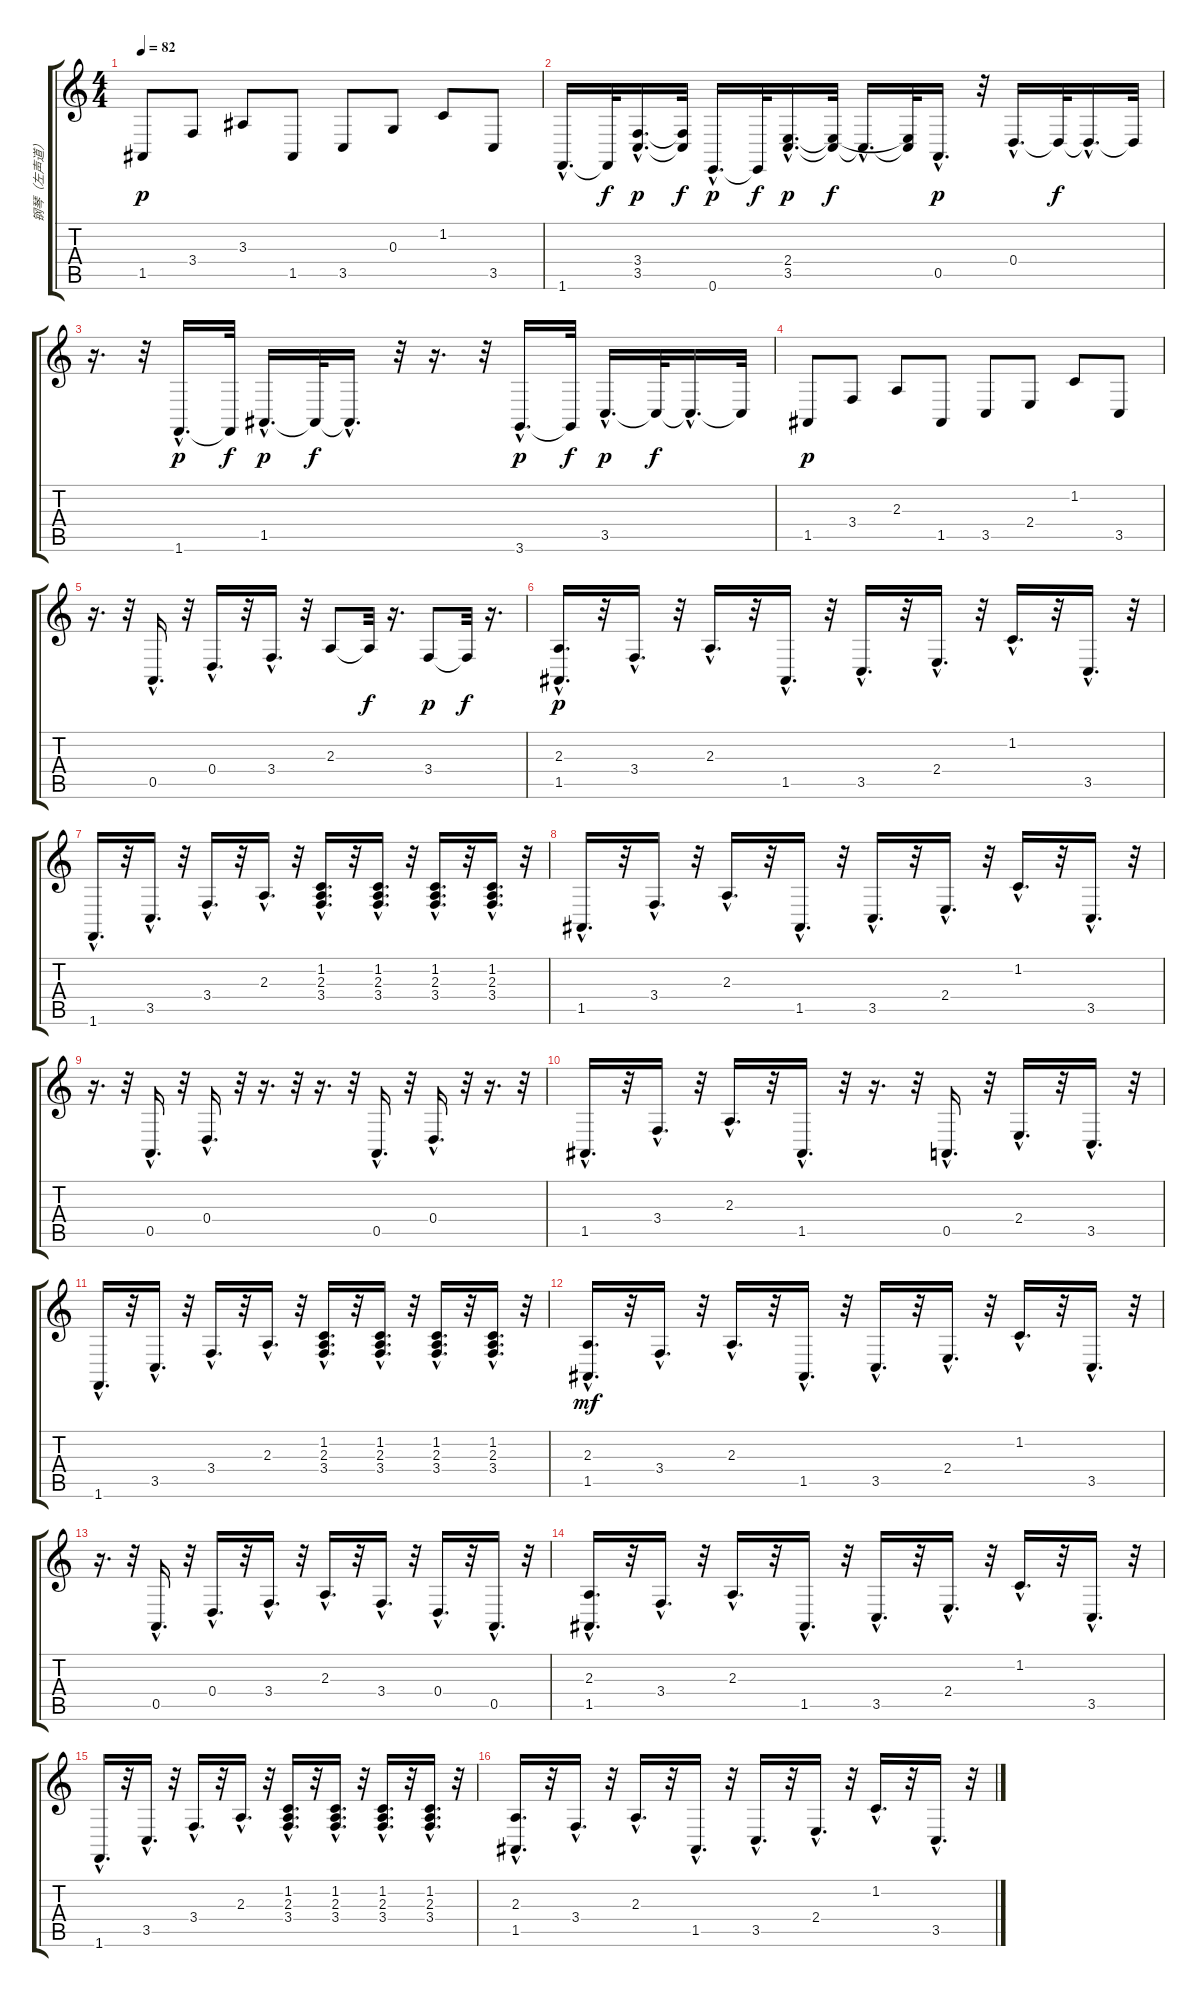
\track ("钢琴（左声道）" "钢琴（左声道）") {instrument acousticgrandpiano}
\staff {score tabs}
\tuning (E4 B3 G3 D3 A2 E2) {hide}
\ts (4 4)
\tempo 82
\clef g2
\ks c
1.5.8{dy p} 3.4.8 3.3.8 1.5.8 3.5.8 0.3.8 1.2.8 3.5.8 |
1.6{hac}.16{d} 1.6{t}.32{dy f} (3.4{hac} 3.5{hac}).16{d dy p} (3.4{t} 3.5{t}).32{dy f} 0.6{hac}.16{d dy p} 0.6{t}.32{dy f} (2.4{hac} 3.5{hac}).16{d dy p} (2.4{t} 3.5{t}).32{dy f} 3.5{hac t}.16{d} (2.4{t} 3.5{t}).32 0.5{hac}.16{d dy p} r.32 0.4{hac}.16{d} 0.4{t}.32{dy f} 0.4{hac t}.16{d} 0.4{t}.32 |
r.16{d} r.32 1.6{hac}.16{d dy p} 1.6{t}.32{dy f} 1.5{hac}.16{d dy p} 1.5{t}.32{dy f} 1.5{hac t}.16{d} r.32 r.16{d} r.32 3.6{hac}.16{d dy p} 3.6{t}.32{dy f} 3.5{hac}.16{d dy p} 3.5{t}.32{dy f} 3.5{hac t}.16{d} 3.5{t}.32 |
1.5.8{dy p} 3.4.8 2.3.8 1.5.8 3.5.8 2.4.8 1.2.8 3.5.8 |
r.16{d} r.32 0.5{hac}.16{d} r.32 0.4{hac}.16{d} r.32 3.4{hac}.16{d} r.32 2.3.8 2.3{t}.32{dy f} r.16{d} 3.4.8{dy p} 3.4{t}.32{dy f} r.16{d} |
(2.3{hac} 1.5{hac}).16{d dy p} r.32 3.4{hac}.16{d} r.32 2.3{hac}.16{d} r.32 1.5{hac}.16{d} r.32 3.5{hac}.16{d} r.32 2.4{hac}.16{d} r.32 1.2{hac}.16{d} r.32 3.5{hac}.16{d} r.32 |
1.6{hac}.16{d} r.32 3.5{hac}.16{d} r.32 3.4{hac}.16{d} r.32 2.3{hac}.16{d} r.32 (1.2{hac} 2.3{hac} 3.4{hac}).16{d} r.32 (1.2{hac} 2.3{hac} 3.4{hac}).16{d} r.32 (1.2{hac} 2.3{hac} 3.4{hac}).16{d} r.32 (1.2{hac} 2.3{hac} 3.4{hac}).16{d} r.32 |
1.5{hac}.16{d} r.32 3.4{hac}.16{d} r.32 2.3{hac}.16{d} r.32 1.5{hac}.16{d} r.32 3.5{hac}.16{d} r.32 2.4{hac}.16{d} r.32 1.2{hac}.16{d} r.32 3.5{hac}.16{d} r.32 |
r.16{d} r.32 0.5{hac}.16{d} r.32 0.4{hac}.16{d} r.32 r.16{d} r.32 r.16{d} r.32 0.5{hac}.16{d} r.32 0.4{hac}.16{d} r.32 r.16{d} r.32 |
1.5{hac}.16{d} r.32 3.4{hac}.16{d} r.32 2.3{hac}.16{d} r.32 1.5{hac}.16{d} r.32 r.16{d} r.32 0.5{hac}.16{d} r.32 2.4{hac}.16{d} r.32 3.5{hac}.16{d} r.32 |
1.6{hac}.16{d} r.32 3.5{hac}.16{d} r.32 3.4{hac}.16{d} r.32 2.3{hac}.16{d} r.32 (1.2{hac} 2.3{hac} 3.4{hac}).16{d} r.32 (1.2{hac} 2.3{hac} 3.4{hac}).16{d} r.32 (1.2{hac} 2.3{hac} 3.4{hac}).16{d} r.32 (1.2{hac} 2.3{hac} 3.4{hac}).16{d} r.32 |
(2.3{hac} 1.5{hac}).16{d dy mf} r.32 3.4{hac}.16{d} r.32 2.3{hac}.16{d} r.32 1.5{hac}.16{d} r.32 3.5{hac}.16{d} r.32 2.4{hac}.16{d} r.32 1.2{hac}.16{d} r.32 3.5{hac}.16{d} r.32 |
r.16{d} r.32 0.5{hac}.16{d} r.32 0.4{hac}.16{d} r.32 3.4{hac}.16{d} r.32 2.3{hac}.16{d} r.32 3.4{hac}.16{d} r.32 0.4{hac}.16{d} r.32 0.5{hac}.16{d} r.32 |
(2.3{hac} 1.5{hac}).16{d} r.32 3.4{hac}.16{d} r.32 2.3{hac}.16{d} r.32 1.5{hac}.16{d} r.32 3.5{hac}.16{d} r.32 2.4{hac}.16{d} r.32 1.2{hac}.16{d} r.32 3.5{hac}.16{d} r.32 |
1.6{hac}.16{d} r.32 3.5{hac}.16{d} r.32 3.4{hac}.16{d} r.32 2.3{hac}.16{d} r.32 (1.2{hac} 2.3{hac} 3.4{hac}).16{d} r.32 (1.2{hac} 2.3{hac} 3.4{hac}).16{d} r.32 (1.2{hac} 2.3{hac} 3.4{hac}).16{d} r.32 (1.2{hac} 2.3{hac} 3.4{hac}).16{d} r.32 |
(2.3{hac} 1.5{hac}).16{d} r.32 3.4{hac}.16{d} r.32 2.3{hac}.16{d} r.32 1.5{hac}.16{d} r.32 3.5{hac}.16{d} r.32 2.4{hac}.16{d} r.32 1.2{hac}.16{d} r.32 3.5{hac}.16{d} r.32
